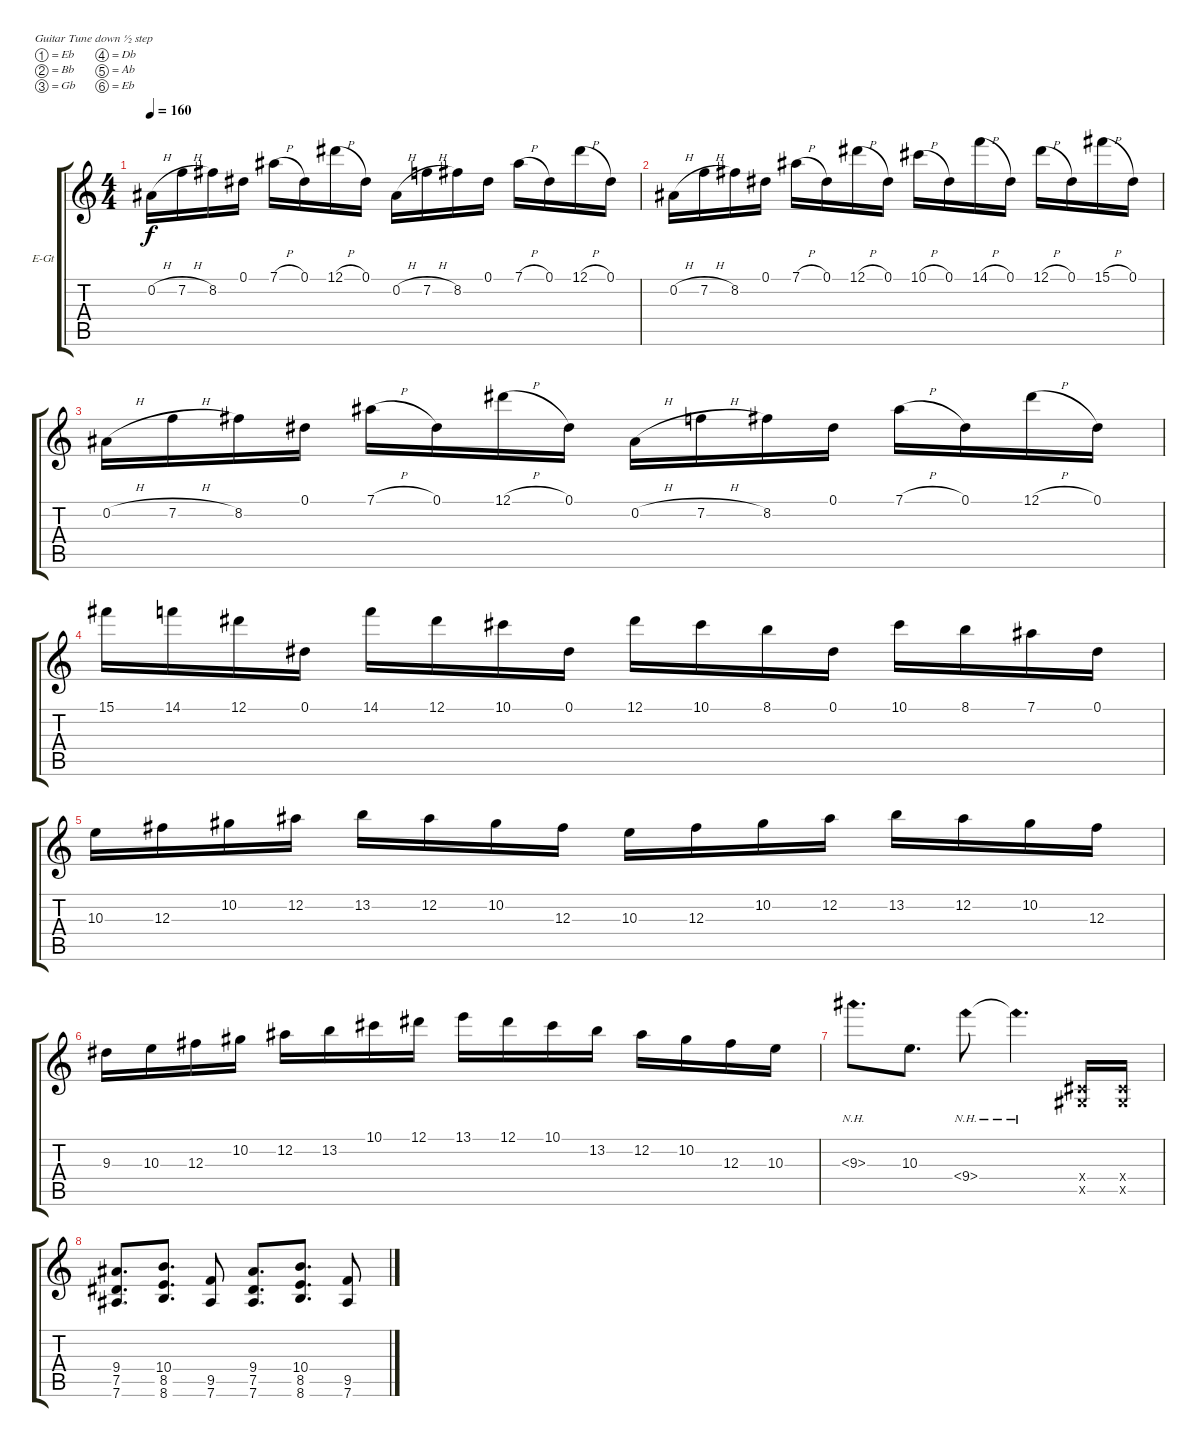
\defaultSystemsLayout 4
\bracketExtendMode groupsimilarinstruments
\firstSystemTrackNameOrientation horizontal
\otherSystemsTrackNameOrientation horizontal
\track ("Luke Hoskin" "E-Gt") {instrument distortionguitar}
\staff {score tabs}
\tuning (Eb4 Bb3 Gb3 Db3 Ab2 Eb2)
\ts (4 4)
\tempo 160
\clef g2
\ks c
0.2{h}.16{dy f} 7.2{h}.16 8.2.16 0.1.16 7.1{h}.16 0.1.16 12.1{h}.16 0.1.16 0.2{h}.16 7.2{h}.16 8.2.16 0.1.16 7.1{h}.16 0.1.16 12.1{h}.16 0.1.16 |
0.2{h}.16 7.2{h}.16 8.2.16 0.1.16 7.1{h}.16 0.1.16 12.1{h}.16 0.1.16 10.1{h}.16 0.1.16 14.1{h}.16 0.1.16 12.1{h}.16 0.1.16 15.1{h}.16 0.1.16 |
0.2{h}.16 7.2{h}.16 8.2.16 0.1.16 7.1{h}.16 0.1.16 12.1{h}.16 0.1.16 0.2{h}.16 7.2{h}.16 8.2.16 0.1.16 7.1{h}.16 0.1.16 12.1{h}.16 0.1.16 |
15.1.16 14.1.16 12.1.16 0.1.16 14.1.16 12.1.16 10.1.16 0.1.16 12.1.16 10.1.16 8.1.16 0.1.16 10.1.16 8.1.16 7.1.16 0.1.16 |
10.3.16 12.3.16 10.2.16 12.2.16 13.2.16 12.2.16 10.2.16 12.3.16 10.3.16 12.3.16 10.2.16 12.2.16 13.2.16 12.2.16 10.2.16 12.3.16 |
9.3.16 10.3.16 12.3.16 10.2.16 12.2.16 13.2.16 10.1.16 12.1.16 13.1.16 12.1.16 10.1.16 13.2.16 12.2.16 10.2.16 12.3.16 10.3.16 |
9.3{nh}.8{d} 10.3.8{d} 9.4{nh}.8 9.4{nh t}.4{d} (0.4{x} 0.5{x}).16 (0.4{x} 0.5{x}).16 |
(9.4 7.5 7.6).8{d} (8.6 8.5 10.4).8{d} (9.5 7.6).8 (7.6 7.5 9.4).8{d} (10.4 8.5 8.6).8{d} (7.6 9.5).8
